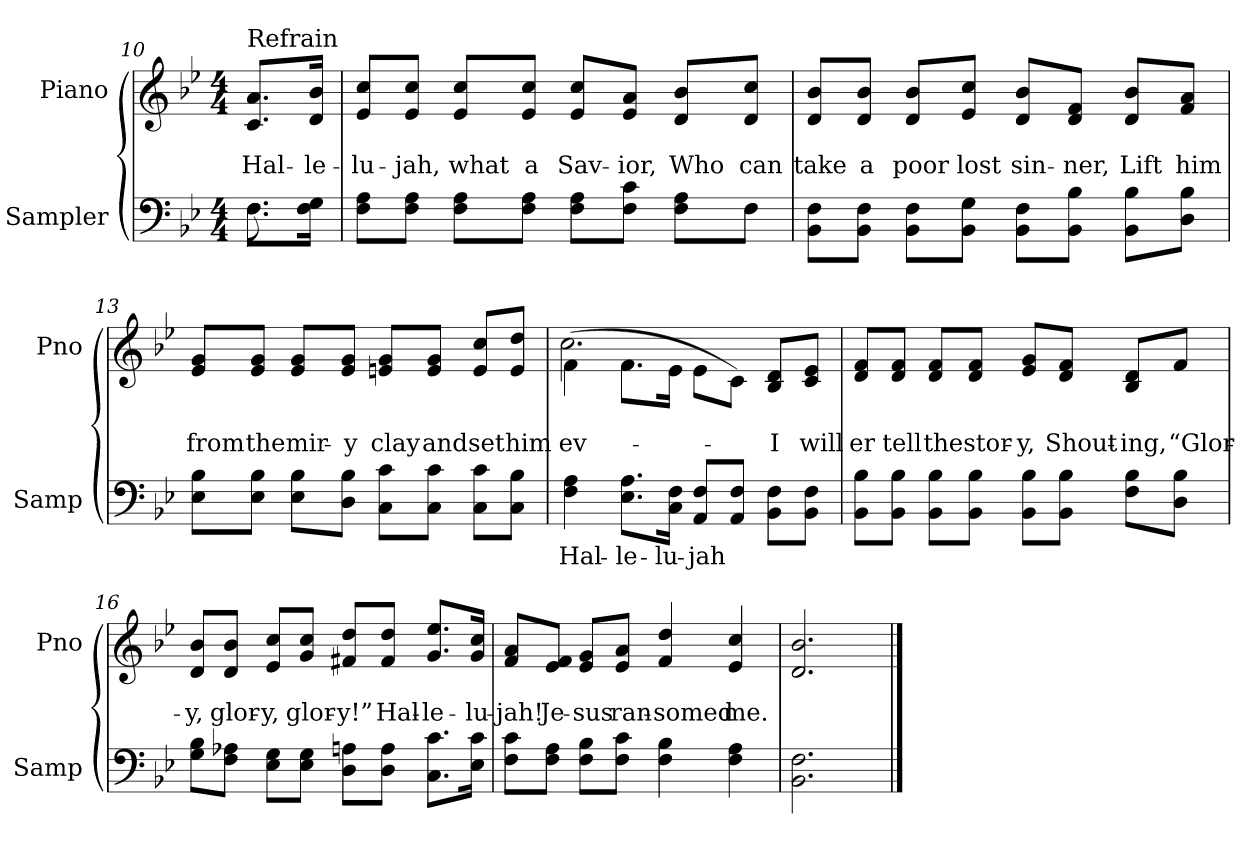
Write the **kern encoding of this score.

**kern	**text	**kern	**text	**text
*part2	*part2	*part1	*part1	*part1
*staff2	*staff2	*staff1	*staff1	*staff1
*I"Sampler	*	*I"Piano	*	*
*I'Samp	*	*I'Pno	*	*
*clefF4	*	*clefG2	*	*
*k[b-e-]	*	*k[b-e-]	*	*
*B-:	*	*B-:	*	*
*M4/4	*	*M4/4	*	*
=10	=10	=10	=10	=10
*^	*	*	*	*
!	!	!	!LO:TX:t=Refrain	!	!
8.F\L	8.F	.	8.c/ 8.a/L	.	Hal-
16F\ 16G\Jk	16ryy	.	16d/ 16b-/Jk	.	-le-
*v	*v	*	*	*	*
=11	=11	=11	=11	=11
8F\ 8A\L	.	8e-/ 8cc/L	.	-lu-
8F\ 8A\J	.	8e-/ 8cc/J	.	-jah,
8F\ 8A\L	.	8e-/ 8cc/L	.	what
8F\ 8A\J	.	8e-/ 8cc/J	.	a
8F\ 8A\L	.	8e-/ 8cc/L	.	Sav-
8F\ 8c\J	.	8e-/ 8a/J	.	-ior,
8F\ 8A\L	.	8d/ 8b-/L	.	Who
8F\J	.	8d/ 8cc/J	.	can
=12	=12	=12	=12	=12
8BB-\ 8F\L	.	8d/ 8b-/L	.	take
8BB-\ 8F\J	.	8d/ 8b-/J	.	a
8BB-\ 8F\L	.	8d/ 8b-/L	.	poor
8BB-\ 8G\J	.	8e-/ 8cc/J	.	lost
8BB-\ 8F\L	.	8d/ 8b-/L	.	sin-
8BB-\ 8B-\J	.	8d/ 8f/J	.	-ner,
8BB-\ 8B-\L	.	8d/ 8b-/L	.	Lift
8D\ 8B-\J	.	8f/ 8a/J	.	him
=13	=13	=13	=13	=13
8E-\ 8B-\L	.	8e-/ 8g/L	.	from
8E-\ 8B-\J	.	8e-/ 8g/J	.	the
8E-\ 8B-\L	.	8e-/ 8g/L	.	mir-
8D\ 8B-\J	.	8e-/ 8g/J	.	-y
8C\ 8c\L	.	8en/ 8g/L	.	clay
8C\ 8c\J	.	8e/ 8g/J	.	and
8C\ 8c\L	.	8e/ 8cc/L	.	set
8C\ 8B-\J	.	8e/ 8dd/J	.	him
=14	=14	=14	=14	=14
*	*	*^	*	*
4F 4A	Hal-	(4f\	2.cc	.	ev-
8.E-\ 8.A\L	-le-	8.f\L	.	.	.
16C\ 16F\Jk	-lu-	16e-\Jk	.	.	.
8AA/ 8F/L	-jah	8e-\L	.	.	.
8AA/ 8F/J	.	8c\J)	.	.	.
8BB-\ 8F\L	.	8B-/ 8d/L	4ryy	.	I
8BB-\ 8F\J	.	8c/ 8e-/J	.	.	will
*	*	*v	*v	*	*
=15	=15	=15	=15	=15
8BB-\ 8B-\L	.	8d/ 8f/L	.	-er
8BB-\ 8B-\J	.	8d/ 8f/J	.	tell
8BB-\ 8B-\L	.	8d/ 8f/L	.	the
8BB-\ 8B-\J	.	8d/ 8f/J	.	stor-
8BB-\ 8B-\L	.	8e-/ 8g/L	.	-y,
8BB-\ 8B-\J	.	8d/ 8f/J	.	Shout-
8F\ 8B-\L	.	8B-/ 8d/L	.	-ing,
8D\ 8B-\J	.	8f/J	.	“Glor-
=16	=16	=16	=16	=16
8G\ 8B-\L	.	8d/ 8b-/L	.	-y,
8F\ 8A-X\J	.	8d/ 8b-/J	.	glor-
8E-\ 8G\L	.	8e-/ 8cc/L	.	-y,
8E-\ 8G\J	.	8g/ 8cc/J	.	glor-
8D\ 8An\L	.	8f#X/ 8dd/L	.	-y!”
8D\ 8A\J	.	8f#/ 8dd/J	.	Hal-
8.C\ 8.c\L	.	8.g/ 8.ee-/L	.	-le-
16E-\ 16c\Jk	.	16g/ 16cc/Jk	.	-lu-
=17	=17	=17	=17	=17
8F\ 8c\L	.	8f/ 8a/L	.	-jah!
8F\ 8A\J	.	8e-/ 8f/J	.	Je-
8F\ 8B-\L	.	8e-/ 8g/L	.	-sus
8F\ 8c\J	.	8e-/ 8a/J	.	ran-
4F 4B-	.	4f 4dd	.	-somed
4F 4A	.	4e- 4cc	.	me.
=18	=18	=18	=18	=18
2.BB- 2.F	.	2.d 2.b-	.	.
==	==	==	==	==
*-	*-	*-	*-	*-
